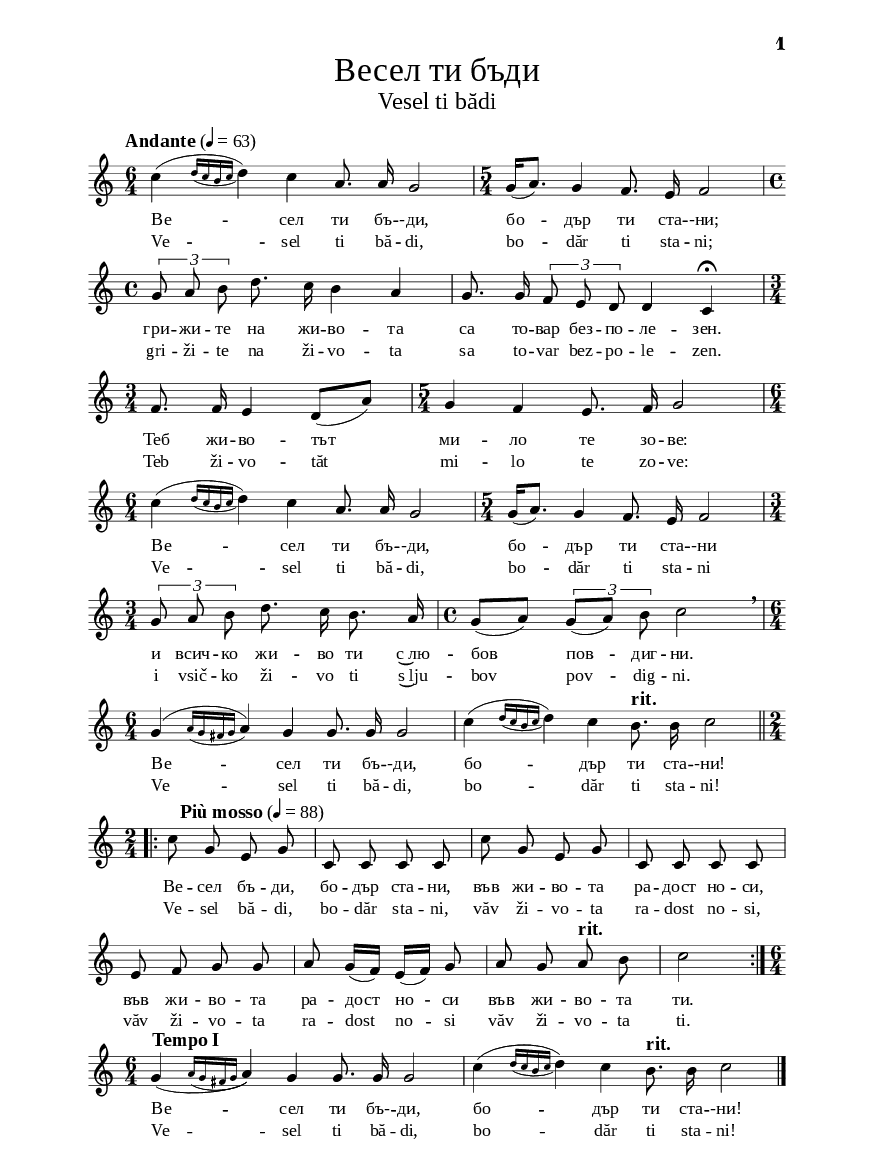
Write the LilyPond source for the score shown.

\version "2.24.3"

% include paper part and global functions
\include "include/globals.ily"

\bookpart {
  \label #'ref096
  \tocItem \markup "Весел ти бъди – Vesel ti bădi "
  \include "include/bookpart-paper.ily"
  \score {
    \include "include/score-layout.ily"


    \new Voice \absolute  {
      \clef treble
      \key c \major
      \time 6/4
      \tempoFunc "Andante" 4 "63"

      %\override Score.NoteSpacing.stem-spacing-correction = #-2
      c''4 ( \acciaccatura { d''16 c'' b' c'' } d''4 ) c'' \autoBeamOff a'8. a'16 g'2 |\time 5/4 g'16[( a'8. )] g'4 f'8. e'16 f'2 | \time 4/4 \break

      \tuplet 3/2 {g'8 a' b'} d''8. c''16 b'4 a'4 | g'8. g'16 \tuplet 3/2 {f'8 e'8 d'8 } d'4 c'4\fermata | \time 3/4 \break

      f'8. f'16 e'4 d'8[(a'8)] | \time 5/4 g'4 f' e'8. f'16 g'2 | \time 6/4 \break


      c''4 ( \acciaccatura { d''16[ c'' b' c'' ]} d''4 ) c'' a'8. a'16 g'2 |\time 5/4 g'16[( a'8.)] \autoBeamOff  g'4 f'8.e'16 f'2 | \time 3/4 \break


      \tuplet 3/2 {g'8 a' b'} d''8. c''16 b'8. a'16 | \time 4/4 g'8[(a'8)] \tuplet 3/2 {g'8[(a'8)] b'8} c''2 \breathe | \time 6/4 \break

      \slurUp g'4(  \acciaccatura { a'16[g' fis' g']} a'4)  \slurNeutral g'4 g'8. g'16 g'2 | c''4( \acciaccatura { d''16[ c'' b' c'' ]} d''4) c''4 \tempo "rit." b'8. b'16 c''2 | \time 2/4 \break

      \bar ".|:-||"


      \tempoFunc   "            Più mosso" 4 "88"
      c''8 g' e' g' | c' c' c' c' | c'' g' e' g' | c' c' c' c' | \break

      e' f' g' g'  | a' g'16([f']) e'([f']) g'8 | a' g' \tempo "rit." a' b' | c''2 | \bar ":|." \time 6/4 \break

      \tempo "      Tempo I"
      \once \override Slur.positions = #'(0 . -1.5)
      g'4(  \acciaccatura { a'16[g' fis' g']} a'4) g'4 g'8. g'16 g'2 | c''4( \acciaccatura { d''16[ c'' b' c'' ]} d''4) c''4 \tempo "rit." b'8. b'16 c''2 | \bar "|."
    }

    \addlyrics {
      Ве -- сел ти бъ -- "-ди," бо -- дър ти ста -- "-ни;"
      гри  -- жи -- те на жи -- во -- та
      са то -- вар без -- по -- ле -- зен.
      Теб жи -- во -- тът ми -- ло те зо -- ве:
      Ве  -- сел ти бъ -- "-ди," бо -- дър ти ста -- "-ни"
      и всич -- ко жи -- во ти с~лю -- бов пов  -- диг -- ни.
      Ве -- сел ти бъ -- "-ди," бо -- дър ти ста -- "-ни!"
      Ве -- сел бъ -- ди, бо -- дър ста -- ни,
      във жи -- во -- та ра -- дост но -- си,
      във жи -- во -- та ра -- дост но -- си
      във жи -- во -- та ти.
      Ве -- сел ти "бъ-" -- ди, бо -- дър ти ста -- "-ни!"
    }

    \addlyrics {
      Ve -- sel ti bă -- di, bo -- dăr ti sta -- ni;
      gri  -- ži -- te na ži -- vo -- ta
      sa to -- var bez -- po -- le -- zen.
      Teb ži -- vo -- tăt mi -- lo te zo -- ve:
      Ve  -- sel ti bă -- di, bo -- dăr ti sta -- ni
      i vsič -- ko ži -- vo ti s~lju -- bov pov  -- dig -- ni.
      Ve -- sel ti bă -- di, bo -- dăr ti sta -- ni!
      Ve -- sel bă -- di, bo -- dăr sta -- ni,
      văv ži -- vo -- ta ra -- dost no -- si,
      văv ži -- vo -- ta ra -- dost no -- si
      văv ži -- vo -- ta ti.
      Ve -- sel ti bă -- di, bo -- dăr ti sta -- ni!
    }


    \header {
      title = \titleFunc "Весел ти бъди" "Vesel ti bădi"
    }

    \midi{}

  } % score

  %\markup \dc-one "D.C."



  % include foreign translation(s) of the song
  \version "2.24.3"

\markup \fill-line { \fontsize #deTitleFontSize "Sei fröhlich" }
\markup \null
\markup \null

\markup \abs-fontsize #10 {

   \hspace #25
  \override #`(baseline-skip . ,deCoupletBaselineSkip)
  \column {
\line { " "Sei fröhlich, werde munter;}

\line { " "die Sorgen des Lebens}

\line { " "sind eine nutzlose Last.}
 \vspace #0.5

\line { " "Liebevoll ruft dich das Leben: }

\line { " "Sei fröhlich, werde munter}

\line { " "und erhöhe alles Lebendige durch Liebe!}
 \vspace #0.5

\line { " "Sei fröhlich, werde munter}

\line { " "bringe Freude in das Leben,}

\line { " " in das Leben bringe Freude, in das Leben, du. }

\line { " "Sei fröhlich, werde munter! }

  }
}


} % bookpart
